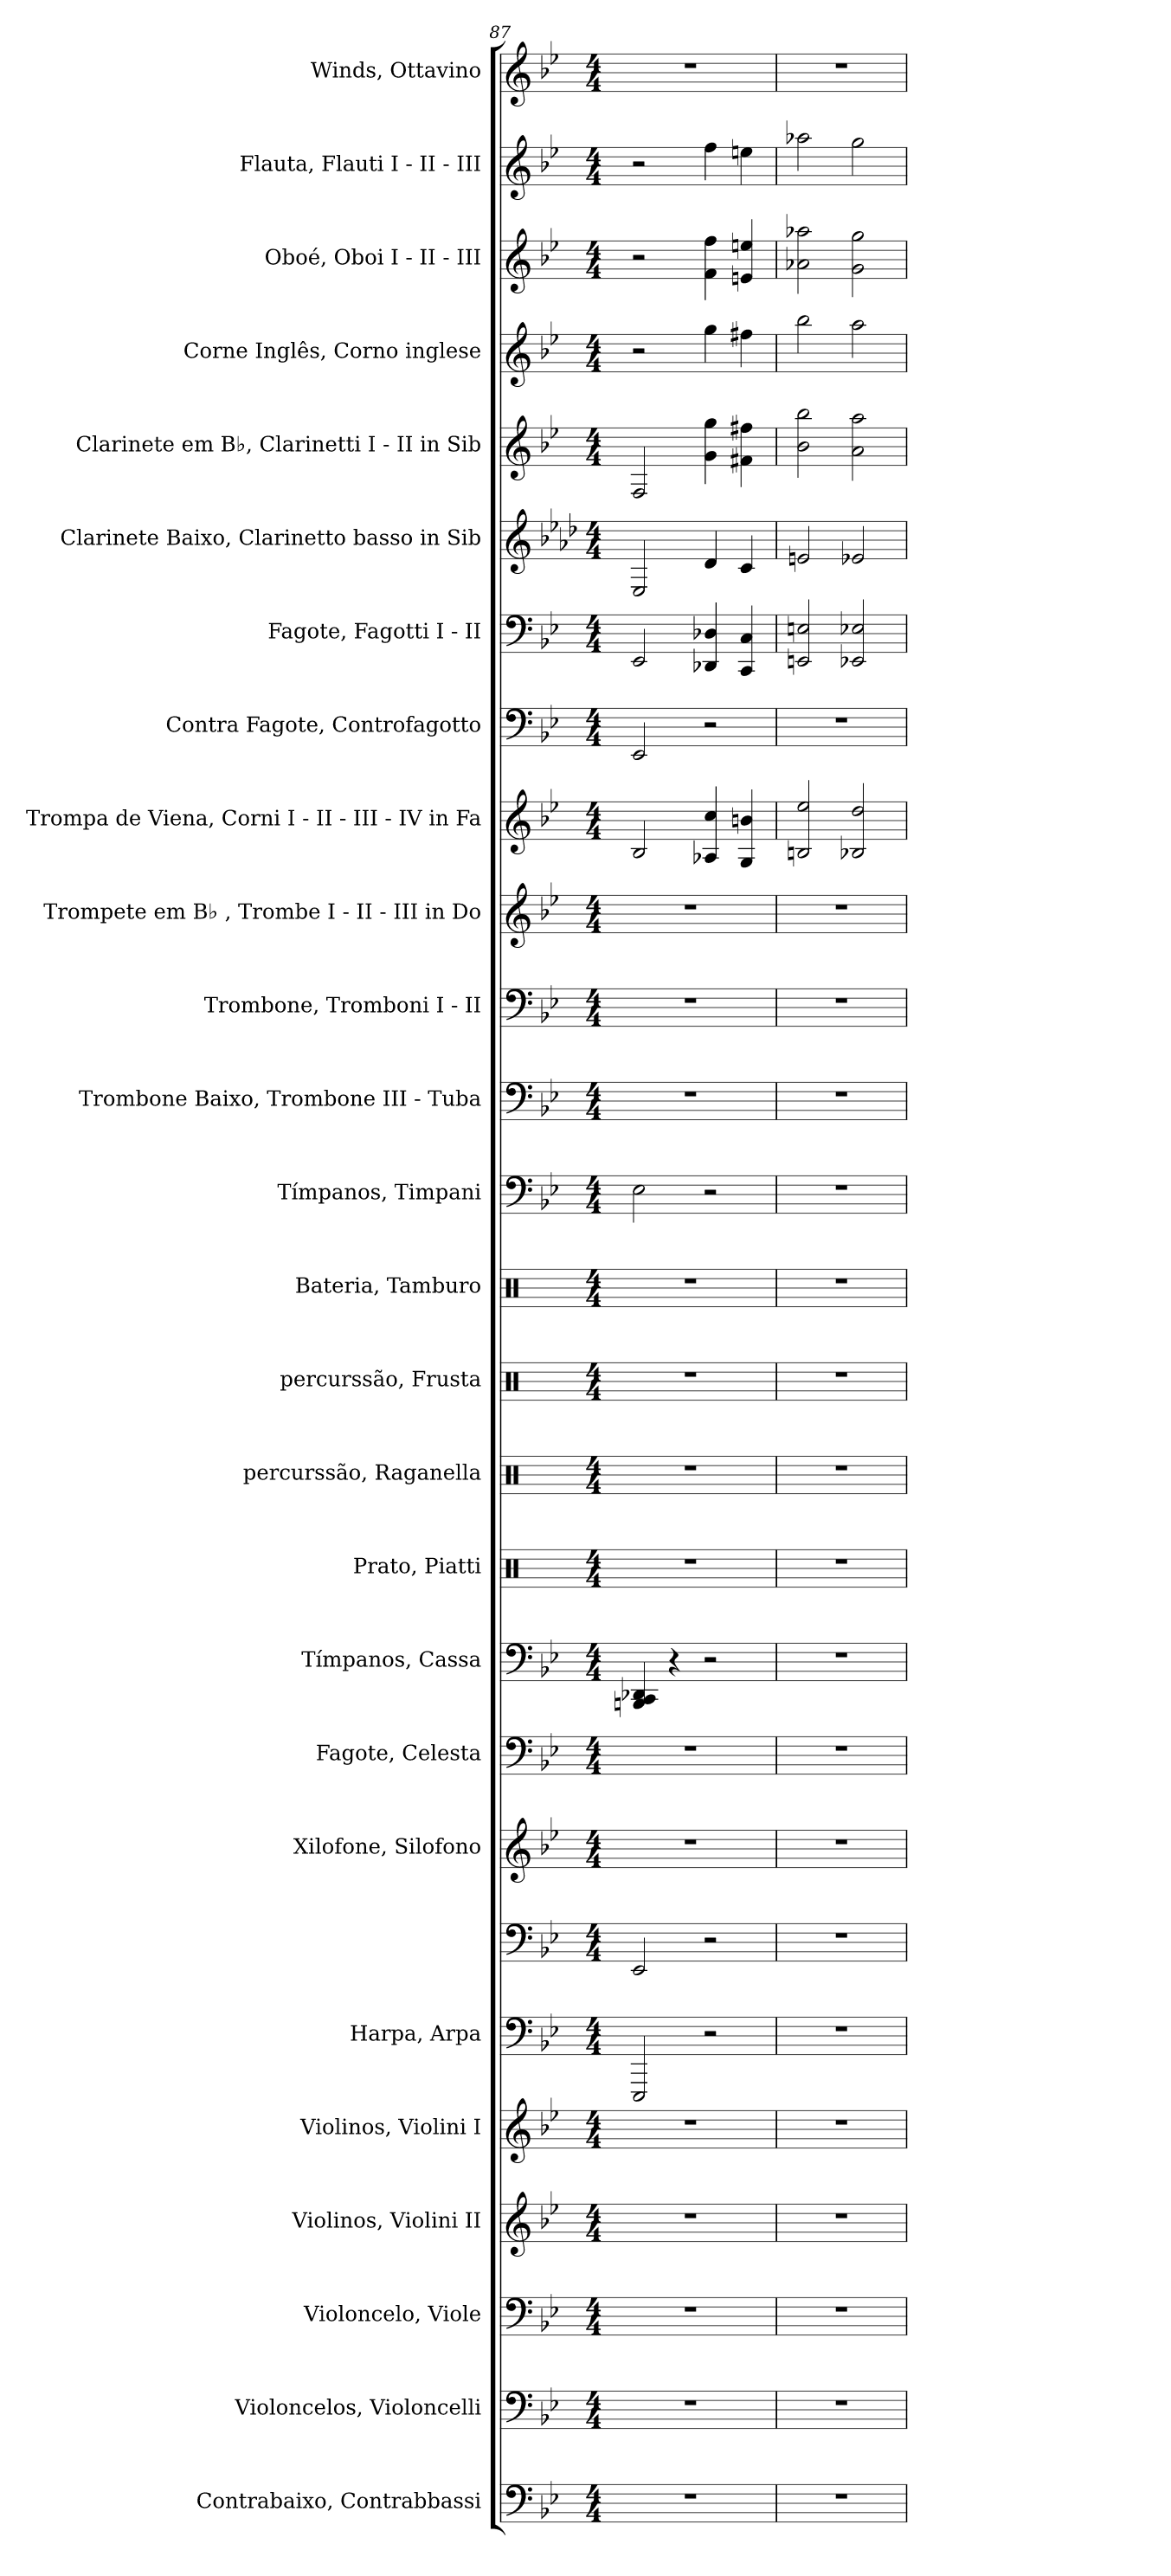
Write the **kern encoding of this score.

**kern	**kern	**kern	**kern	**kern	**kern	**kern	**kern	**kern	**kern	**kern	**kern	**kern	**kern	**kern	**kern	**kern	**kern	**kern	**kern	**kern	**kern	**kern	**kern	**kern	**kern	**kern
*part26	*part25	*part24	*part23	*part22	*part21	*part21	*part20	*part19	*part18	*part17	*part16	*part15	*part14	*part13	*part12	*part11	*part10	*part9	*part8	*part7	*part6	*part5	*part4	*part3	*part2	*part1
*staff27	*staff26	*staff25	*staff24	*staff23	*staff22	*staff21	*staff20	*staff19	*staff18	*staff17	*staff16	*staff15	*staff14	*staff13	*staff12	*staff11	*staff10	*staff9	*staff8	*staff7	*staff6	*staff5	*staff4	*staff3	*staff2	*staff1
*I"Contrabaixo, Contrabbassi	*I"Violoncelos, Violoncelli	*I"Violoncelo, Viole	*I"Violinos, Violini II	*I"Violinos, Violini I	*I"Harpa, Arpa	*	*I"Xilofone, Silofono	*I"Fagote, Celesta	*I"Tímpanos, Cassa	*I"Prato, Piatti	*I"percurssão, Raganella	*I"percurssão, Frusta	*I"Bateria, Tamburo	*I"Tímpanos, Timpani	*I"Trombone Baixo, Trombone III - Tuba	*I"Trombone, Tromboni I - II	*I"Trompete em B♭ , Trombe I - II - III in Do	*I"Trompa de Viena, Corni I - II - III - IV in Fa	*I"Contra Fagote, Controfagotto	*I"Fagote, Fagotti I - II	*I"Clarinete Baixo, Clarinetto basso in Sib	*I"Clarinete em B♭, Clarinetti I - II in Sib	*I"Corne Inglês, Corno inglese	*I"Oboé, Oboi I - II - III	*I"Flauta, Flauti I - II - III	*I"Winds, Ottavino
*I'Cb.	*I'Vcs.	*I'Vc.	*I'Vno.	*I'Vno.	*I'Hpa.	*	*I'Xil.	*I'Fg.	*	*I'Prt.	*I'Perc.	*I'Perc.	*	*I'Timp.	*I'Tbn. B.	*I'Tbn.	*I'Tp. B♭	*	*I'Ct. Fg.	*I'Fg.	*I'Cl. B.	*I'Cl. B♭	*I'C. I.	*I'Ob.	*I'Fl.	*I'Wi.
*clefF4	*clefF4	*clefF4	*clefG2	*clefG2	*clefF4	*clefF4	*clefG2	*clefF4	*clefF4	*clefX	*clefX	*clefX	*clefX	*clefF4	*clefF4	*clefF4	*clefG2	*clefG2	*clefF4	*clefF4	*clefG2	*clefG2	*clefG2	*clefG2	*clefG2	*clefG2
*ITrd7c12	*	*	*	*	*	*	*ITrd-7c-12	*	*	*	*	*	*	*	*	*	*ITrd1c2	*ITrd4c7	*ITrd7c12	*	*ITrd8c14	*ITrd1c2	*ITrd4c7	*	*	*
*k[b-e-]	*k[b-e-]	*k[b-e-]	*k[b-e-]	*k[b-e-]	*k[b-e-]	*k[b-e-]	*k[b-e-]	*k[b-e-]	*k[b-e-]	*k[]	*k[]	*k[]	*k[]	*k[b-e-]	*k[b-e-]	*k[b-e-]	*k[b-e-a-d-]	*k[b-e-a-]	*k[b-e-]	*k[b-e-]	*k[b-e-a-d-]	*k[b-e-a-d-]	*k[b-e-a-]	*k[b-e-]	*k[b-e-]	*k[b-e-]
*M4/4	*M4/4	*M4/4	*M4/4	*M4/4	*M4/4	*M4/4	*M4/4	*M4/4	*M4/4	*M4/4	*M4/4	*M4/4	*M4/4	*M4/4	*M4/4	*M4/4	*M4/4	*M4/4	*M4/4	*M4/4	*M4/4	*M4/4	*M4/4	*M4/4	*M4/4	*M4/4
=87	=87	=87	=87	=87	=87	=87	=87	=87	=87	=87	=87	=87	=87	=87	=87	=87	=87	=87	=87	=87	=87	=87	=87	=87	=87	=87
1r	1r	1r	1r	1r	2EEE-/	2EE-/	1r	1r	4BBBn/ 4CC/ 4DD-X/	1r	1r	1r	1r	2E-\	1r	1r	1r	2E-/	2EEE-/	2EE-/	2EE-/	2E-/	2r	2r	2r	1r
.	.	.	.	.	.	.	.	.	4r	.	.	.	.	.	.	.	.	.	.	.	.	.	.	.	.	.
.	.	.	.	.	2r	2r	.	.	2r	.	.	.	.	2r	.	.	.	4D-X/ 4f/	2r	4DD-X/ 4D-X/	4D-/	4f\ 4ff\	4cc\	4f\ 4ff\	4ff\	.
.	.	.	.	.	.	.	.	.	.	.	.	.	.	.	.	.	.	4C/ 4en/	.	4CC/ 4C/	4C/	4en\ 4een\	4bn\	4en/ 4een/	4een\	.
!!LO:PB:g=z
=88	=88	=88	=88	=88	=88	=88	=88	=88	=88	=88	=88	=88	=88	=88	=88	=88	=88	=88	=88	=88	=88	=88	=88	=88	=88	=88
1r	1r	1r	1r	1r	1r	1r	1r	1r	1r	1r	1r	1r	1r	1r	1r	1r	1r	2En/ 2a-/	1r	2EEn/ 2En/	2En/	2a-\ 2aa-\	2ee-\	2a-X\ 2aa-X\	2aa-X\	1r
.	.	.	.	.	.	.	.	.	.	.	.	.	.	.	.	.	.	2E-X/ 2g/	.	2EE-X/ 2E-X/	2E-X/	2g\ 2gg\	2dd\	2g\ 2gg\	2gg\	.
=	=	=	=	=	=	=	=	=	=	=	=	=	=	=	=	=	=	=	=	=	=	=	=	=	=	=
*-	*-	*-	*-	*-	*-	*-	*-	*-	*-	*-	*-	*-	*-	*-	*-	*-	*-	*-	*-	*-	*-	*-	*-	*-	*-	*-
